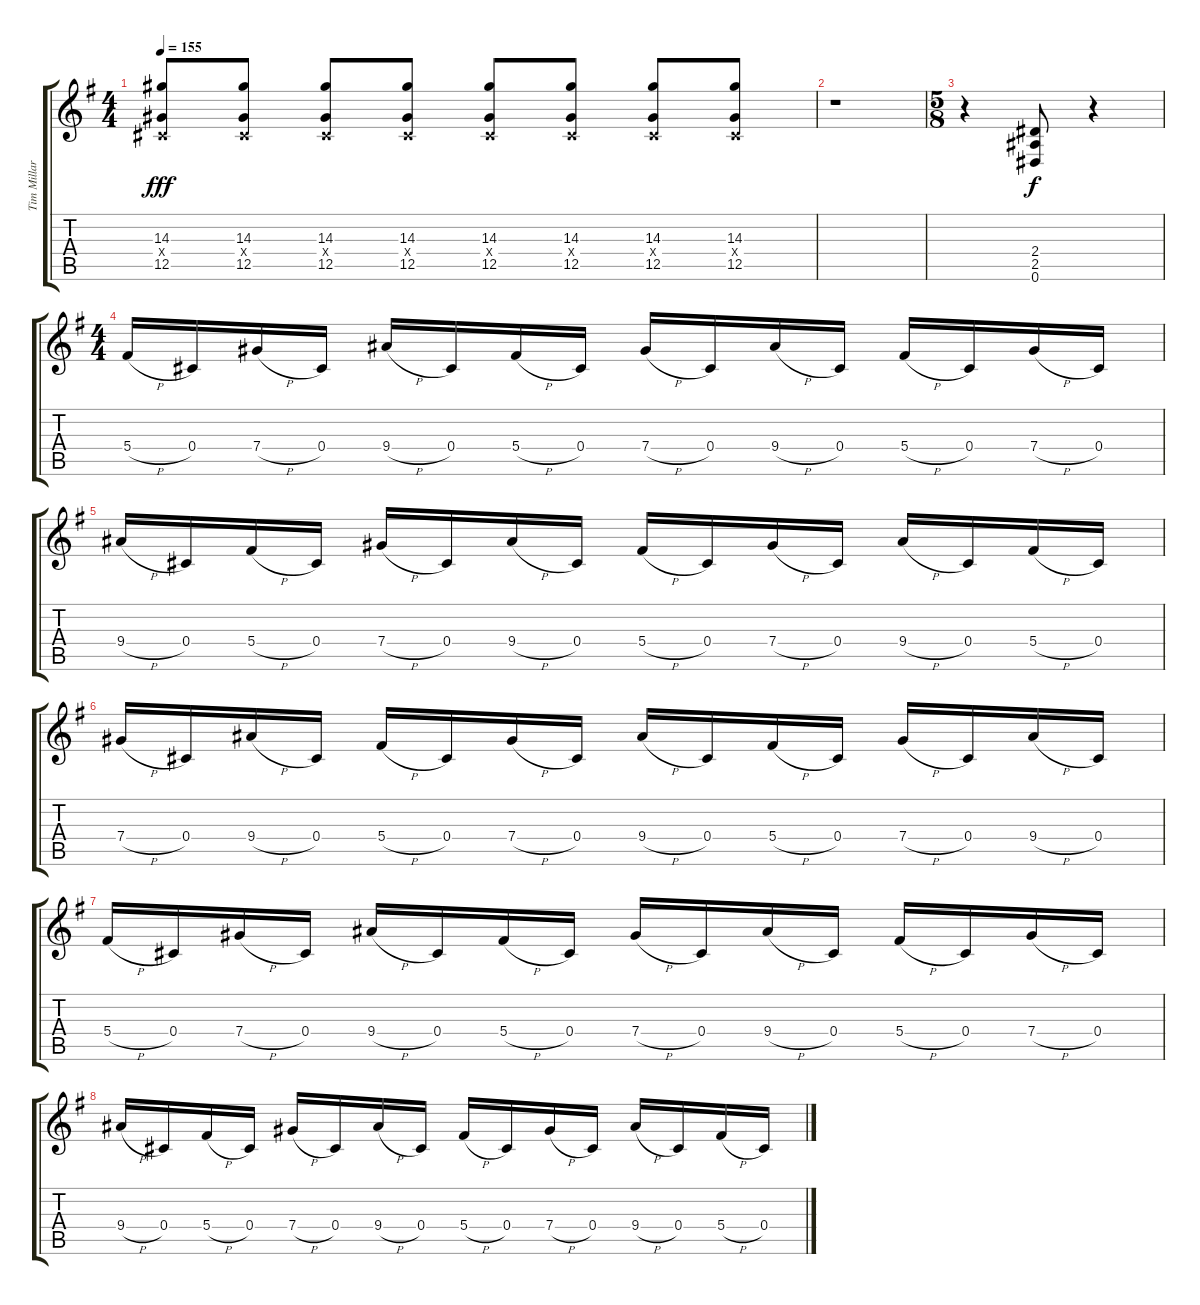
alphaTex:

\track ("Tim Millar" "Tim Millar") {instrument distortionguitar}
\staff {score tabs}
\tuning (Eb4 Bb3 Gb3 Db3 Ab2 Eb2) {hide}
\ts (4 4)
\tempo 155
\clef g2
\ks g
(14.3 0.4{x} 12.5).8{dy fff} (14.3 0.4{x} 12.5).8 (14.3 0.4{x} 12.5).8 (14.3 0.4{x} 12.5).8 (14.3 0.4{x} 12.5).8 (14.3 0.4{x} 12.5).8 (14.3 0.4{x} 12.5).8 (14.3 0.4{x} 12.5).8 |
r.1 |
\ts (5 8)
r.4 (2.4 2.5 0.6).8{dy f} r.4 |
\ts (4 4)
5.4{h}.16 0.4.16 7.4{h}.16 0.4.16 9.4{h}.16 0.4.16 5.4{h}.16 0.4.16 7.4{h}.16 0.4.16 9.4{h}.16 0.4.16 5.4{h}.16 0.4.16 7.4{h}.16 0.4.16 |
9.4{h}.16 0.4.16 5.4{h}.16 0.4.16 7.4{h}.16 0.4.16 9.4{h}.16 0.4.16 5.4{h}.16 0.4.16 7.4{h}.16 0.4.16 9.4{h}.16 0.4.16 5.4{h}.16 0.4.16 |
7.4{h}.16 0.4.16 9.4{h}.16 0.4.16 5.4{h}.16 0.4.16 7.4{h}.16 0.4.16 9.4{h}.16 0.4.16 5.4{h}.16 0.4.16 7.4{h}.16 0.4.16 9.4{h}.16 0.4.16 |
5.4{h}.16 0.4.16 7.4{h}.16 0.4.16 9.4{h}.16 0.4.16 5.4{h}.16 0.4.16 7.4{h}.16 0.4.16 9.4{h}.16 0.4.16 5.4{h}.16 0.4.16 7.4{h}.16 0.4.16 |
9.4{h}.16 0.4.16 5.4{h}.16 0.4.16 7.4{h}.16 0.4.16 9.4{h}.16 0.4.16 5.4{h}.16 0.4.16 7.4{h}.16 0.4.16 9.4{h}.16 0.4.16 5.4{h}.16 0.4.16
